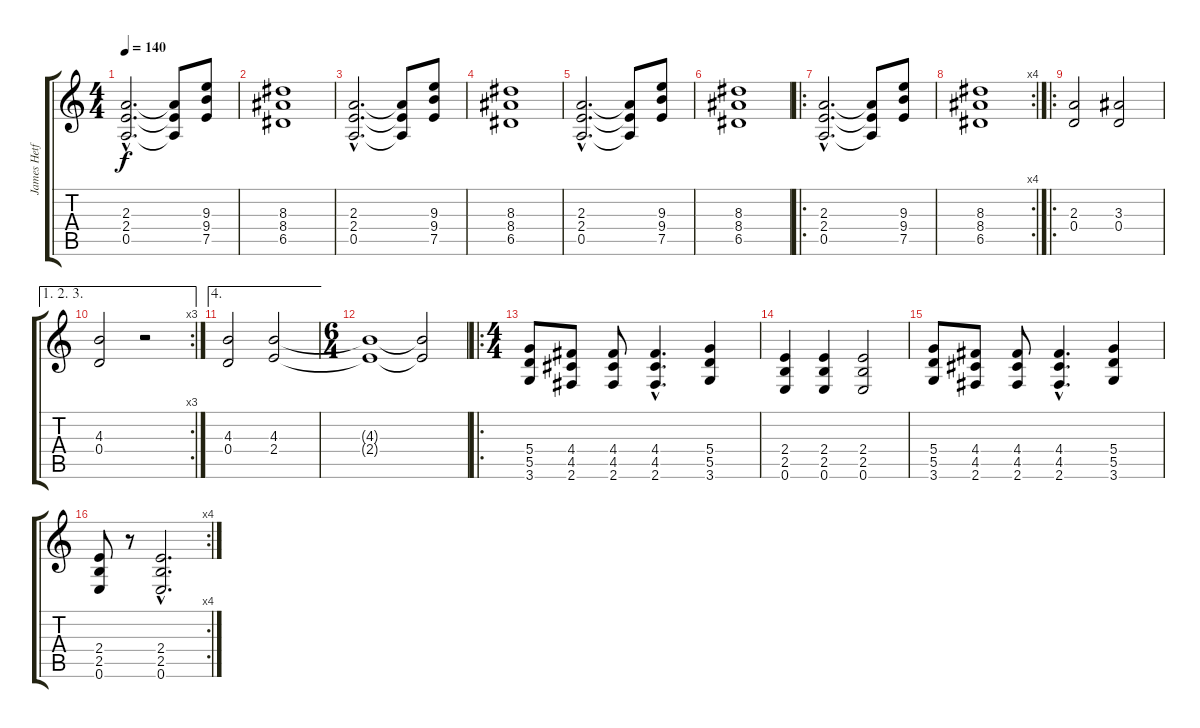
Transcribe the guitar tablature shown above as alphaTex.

\track ("James Hetfield (Guitar dist)" "James Hetf") {instrument distortionguitar}
\staff {score tabs}
\tuning (E4 B3 G3 D3 A2 E2) {hide}
\ts (4 4)
\tempo 140
\clef g2
\ks c
(2.3{hac} 2.4{hac} 0.5{hac}).2{d dy f} (2.3{t} 2.4{t} 0.5{t}).8 (9.3 9.4 7.5).8 |
(8.3 8.4 6.5).1 |
(2.3{hac} 2.4{hac} 0.5{hac}).2{d} (2.3{t} 2.4{t} 0.5{t}).8 (9.3 9.4 7.5).8 |
(8.3 8.4 6.5).1 |
(2.3{hac} 2.4{hac} 0.5{hac}).2{d} (2.3{t} 2.4{t} 0.5{t}).8 (9.3 9.4 7.5).8 |
(8.3 8.4 6.5).1 |
\ro
(2.3{hac} 2.4{hac} 0.5{hac}).2{d} (2.3{t} 2.4{t} 0.5{t}).8 (9.3 9.4 7.5).8 |
\rc 4
(8.3 8.4 6.5).1 |
\ro
(2.3 0.4).2 (3.3 0.4).2 |
\ae (1 2 3)
\rc 3
(4.3 0.4).2 r.2 |
\ae 4
(4.3 0.4).2 (4.3 2.4).2 |
\ts (6 4)
(4.3{t} 2.4{t}).1 (4.3{t} 2.4{t}).2 |
\ro
\ts (4 4)
(5.4 5.5 3.6).8 (4.4 4.5 2.6).8 (4.4 4.5 2.6).8 (4.4{hac} 4.5{hac} 2.6{hac}).4{d} (5.4 5.5 3.6).4 |
(2.4 2.5 0.6).4 (2.4 2.5 0.6).4 (2.4 2.5 0.6).2 |
(5.4 5.5 3.6).8 (4.4 4.5 2.6).8 (4.4 4.5 2.6).8 (4.4{hac} 4.5{hac} 2.6{hac}).4{d} (5.4 5.5 3.6).4 |
\rc 4
(2.4 2.5 0.6).8 r.8 (2.4{hac} 2.5{hac} 0.6{hac}).2{d}
